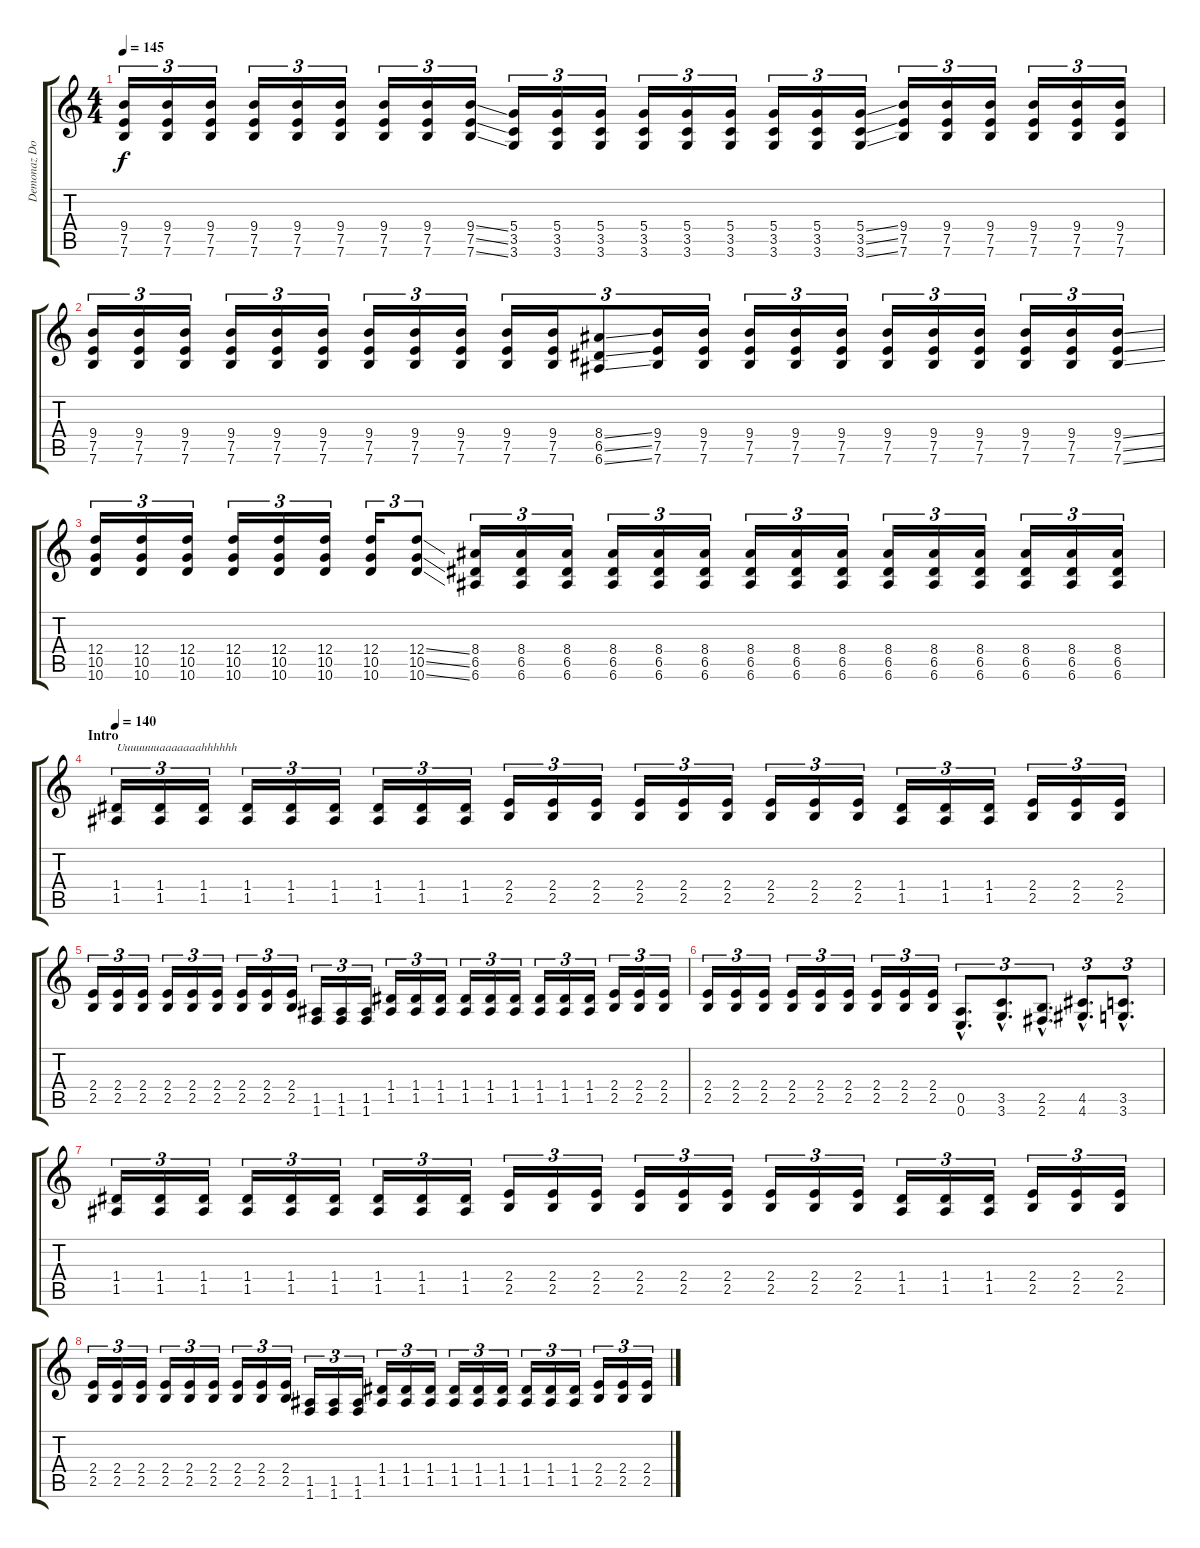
\track ("Demonaz Doom Occulta" "Demonaz Do") {instrument distortionguitar}
\staff {score tabs}
\tuning (E4 B3 G3 D3 A2 E2) {hide}
\ts (4 4)
\tempo 145
\clef g2
\ks c
(9.4 7.5 7.6).16{tu (3 2) dy f} (9.4 7.5 7.6).16{tu (3 2)} (9.4 7.5 7.6).16{tu (3 2)} (9.4 7.5 7.6).16{tu (3 2)} (9.4 7.5 7.6).16{tu (3 2)} (9.4 7.5 7.6).16{tu (3 2)} (9.4 7.5 7.6).16{tu (3 2)} (9.4 7.5 7.6).16{tu (3 2)} (9.4{ss} 7.5{ss} 7.6{ss}).16{tu (3 2)} (5.4 3.5 3.6).16{tu (3 2)} (5.4 3.5 3.6).16{tu (3 2)} (5.4 3.5 3.6).16{tu (3 2)} (5.4 3.5 3.6).16{tu (3 2)} (5.4 3.5 3.6).16{tu (3 2)} (5.4 3.5 3.6).16{tu (3 2)} (5.4 3.5 3.6).16{tu (3 2)} (5.4 3.5 3.6).16{tu (3 2)} (5.4{ss} 3.5{ss} 3.6{ss}).16{tu (3 2)} (9.4 7.5 7.6).16{tu (3 2)} (9.4 7.5 7.6).16{tu (3 2)} (9.4 7.5 7.6).16{tu (3 2)} (9.4 7.5 7.6).16{tu (3 2)} (9.4 7.5 7.6).16{tu (3 2)} (9.4 7.5 7.6).16{tu (3 2)} |
(9.4 7.5 7.6).16{tu (3 2)} (9.4 7.5 7.6).16{tu (3 2)} (9.4 7.5 7.6).16{tu (3 2)} (9.4 7.5 7.6).16{tu (3 2)} (9.4 7.5 7.6).16{tu (3 2)} (9.4 7.5 7.6).16{tu (3 2)} (9.4 7.5 7.6).16{tu (3 2)} (9.4 7.5 7.6).16{tu (3 2)} (9.4 7.5 7.6).16{tu (3 2)} (9.4 7.5 7.6).16{tu (3 2)} (9.4 7.5 7.6).16{tu (3 2)} (8.4{ss} 6.5{ss} 6.6{ss}).8{tu (3 2)} (9.4 7.5 7.6).16{tu (3 2)} (9.4 7.5 7.6).16{tu (3 2)} (9.4 7.5 7.6).16{tu (3 2)} (9.4 7.5 7.6).16{tu (3 2)} (9.4 7.5 7.6).16{tu (3 2)} (9.4 7.5 7.6).16{tu (3 2)} (9.4 7.5 7.6).16{tu (3 2)} (9.4 7.5 7.6).16{tu (3 2)} (9.4 7.5 7.6).16{tu (3 2)} (9.4 7.5 7.6).16{tu (3 2)} (9.4{ss} 7.5{ss} 7.6{ss}).16{tu (3 2)} |
(12.4 10.5 10.6).16{tu (3 2)} (12.4 10.5 10.6).16{tu (3 2)} (12.4 10.5 10.6).16{tu (3 2)} (12.4 10.5 10.6).16{tu (3 2)} (12.4 10.5 10.6).16{tu (3 2)} (12.4 10.5 10.6).16{tu (3 2)} (12.4 10.5 10.6).16{tu (3 2)} (12.4{ss} 10.5{ss} 10.6{ss}).8{tu (3 2)} (8.4 6.5 6.6).16{tu (3 2)} (8.4 6.5 6.6).16{tu (3 2)} (8.4 6.5 6.6).16{tu (3 2)} (8.4 6.5 6.6).16{tu (3 2)} (8.4 6.5 6.6).16{tu (3 2)} (8.4 6.5 6.6).16{tu (3 2)} (8.4 6.5 6.6).16{tu (3 2)} (8.4 6.5 6.6).16{tu (3 2)} (8.4 6.5 6.6).16{tu (3 2)} (8.4 6.5 6.6).16{tu (3 2)} (8.4 6.5 6.6).16{tu (3 2)} (8.4 6.5 6.6).16{tu (3 2)} (8.4 6.5 6.6).16{tu (3 2)} (8.4 6.5 6.6).16{tu (3 2)} (8.4 6.5 6.6).16{tu (3 2)} |
\section ("" "Intro")
\tempo 140
(1.4 1.5).16{tu (3 2) txt "Uuuuuuuaaaaaaahhhhhh"} (1.4 1.5).16{tu (3 2)} (1.4 1.5).16{tu (3 2)} (1.4 1.5).16{tu (3 2)} (1.4 1.5).16{tu (3 2)} (1.4 1.5).16{tu (3 2)} (1.4 1.5).16{tu (3 2)} (1.4 1.5).16{tu (3 2)} (1.4 1.5).16{tu (3 2)} (2.4 2.5).16{tu (3 2)} (2.4 2.5).16{tu (3 2)} (2.4 2.5).16{tu (3 2)} (2.4 2.5).16{tu (3 2)} (2.4 2.5).16{tu (3 2)} (2.4 2.5).16{tu (3 2)} (2.4 2.5).16{tu (3 2)} (2.4 2.5).16{tu (3 2)} (2.4 2.5).16{tu (3 2)} (1.4 1.5).16{tu (3 2)} (1.4 1.5).16{tu (3 2)} (1.4 1.5).16{tu (3 2)} (2.4 2.5).16{tu (3 2)} (2.4 2.5).16{tu (3 2)} (2.4 2.5).16{tu (3 2)} |
(2.4 2.5).16{tu (3 2)} (2.4 2.5).16{tu (3 2)} (2.4 2.5).16{tu (3 2)} (2.4 2.5).16{tu (3 2)} (2.4 2.5).16{tu (3 2)} (2.4 2.5).16{tu (3 2)} (2.4 2.5).16{tu (3 2)} (2.4 2.5).16{tu (3 2)} (2.4 2.5).16{tu (3 2)} (1.5 1.6).16{tu (3 2)} (1.5 1.6).16{tu (3 2)} (1.5 1.6).16{tu (3 2)} (1.4 1.5).16{tu (3 2)} (1.4 1.5).16{tu (3 2)} (1.4 1.5).16{tu (3 2)} (1.4 1.5).16{tu (3 2)} (1.4 1.5).16{tu (3 2)} (1.4 1.5).16{tu (3 2)} (1.4 1.5).16{tu (3 2)} (1.4 1.5).16{tu (3 2)} (1.4 1.5).16{tu (3 2)} (2.4 2.5).16{tu (3 2)} (2.4 2.5).16{tu (3 2)} (2.4 2.5).16{tu (3 2)} |
(2.4 2.5).16{tu (3 2)} (2.4 2.5).16{tu (3 2)} (2.4 2.5).16{tu (3 2)} (2.4 2.5).16{tu (3 2)} (2.4 2.5).16{tu (3 2)} (2.4 2.5).16{tu (3 2)} (2.4 2.5).16{tu (3 2)} (2.4 2.5).16{tu (3 2)} (2.4 2.5).16{tu (3 2)} (0.5{hac} 0.6{hac}).8{d tu (3 2)} (3.5{hac} 3.6{hac}).8{d tu (3 2)} (2.5{hac} 2.6{hac}).8{d tu (3 2)} (4.5{hac} 4.6{hac}).8{d tu (3 2)} (3.5{hac} 3.6{hac}).8{d tu (3 2)} |
(1.4 1.5).16{tu (3 2)} (1.4 1.5).16{tu (3 2)} (1.4 1.5).16{tu (3 2)} (1.4 1.5).16{tu (3 2)} (1.4 1.5).16{tu (3 2)} (1.4 1.5).16{tu (3 2)} (1.4 1.5).16{tu (3 2)} (1.4 1.5).16{tu (3 2)} (1.4 1.5).16{tu (3 2)} (2.4 2.5).16{tu (3 2)} (2.4 2.5).16{tu (3 2)} (2.4 2.5).16{tu (3 2)} (2.4 2.5).16{tu (3 2)} (2.4 2.5).16{tu (3 2)} (2.4 2.5).16{tu (3 2)} (2.4 2.5).16{tu (3 2)} (2.4 2.5).16{tu (3 2)} (2.4 2.5).16{tu (3 2)} (1.4 1.5).16{tu (3 2)} (1.4 1.5).16{tu (3 2)} (1.4 1.5).16{tu (3 2)} (2.4 2.5).16{tu (3 2)} (2.4 2.5).16{tu (3 2)} (2.4 2.5).16{tu (3 2)} |
(2.4 2.5).16{tu (3 2)} (2.4 2.5).16{tu (3 2)} (2.4 2.5).16{tu (3 2)} (2.4 2.5).16{tu (3 2)} (2.4 2.5).16{tu (3 2)} (2.4 2.5).16{tu (3 2)} (2.4 2.5).16{tu (3 2)} (2.4 2.5).16{tu (3 2)} (2.4 2.5).16{tu (3 2)} (1.5 1.6).16{tu (3 2)} (1.5 1.6).16{tu (3 2)} (1.5 1.6).16{tu (3 2)} (1.4 1.5).16{tu (3 2)} (1.4 1.5).16{tu (3 2)} (1.4 1.5).16{tu (3 2)} (1.4 1.5).16{tu (3 2)} (1.4 1.5).16{tu (3 2)} (1.4 1.5).16{tu (3 2)} (1.4 1.5).16{tu (3 2)} (1.4 1.5).16{tu (3 2)} (1.4 1.5).16{tu (3 2)} (2.4 2.5).16{tu (3 2)} (2.4 2.5).16{tu (3 2)} (2.4 2.5).16{tu (3 2)}
